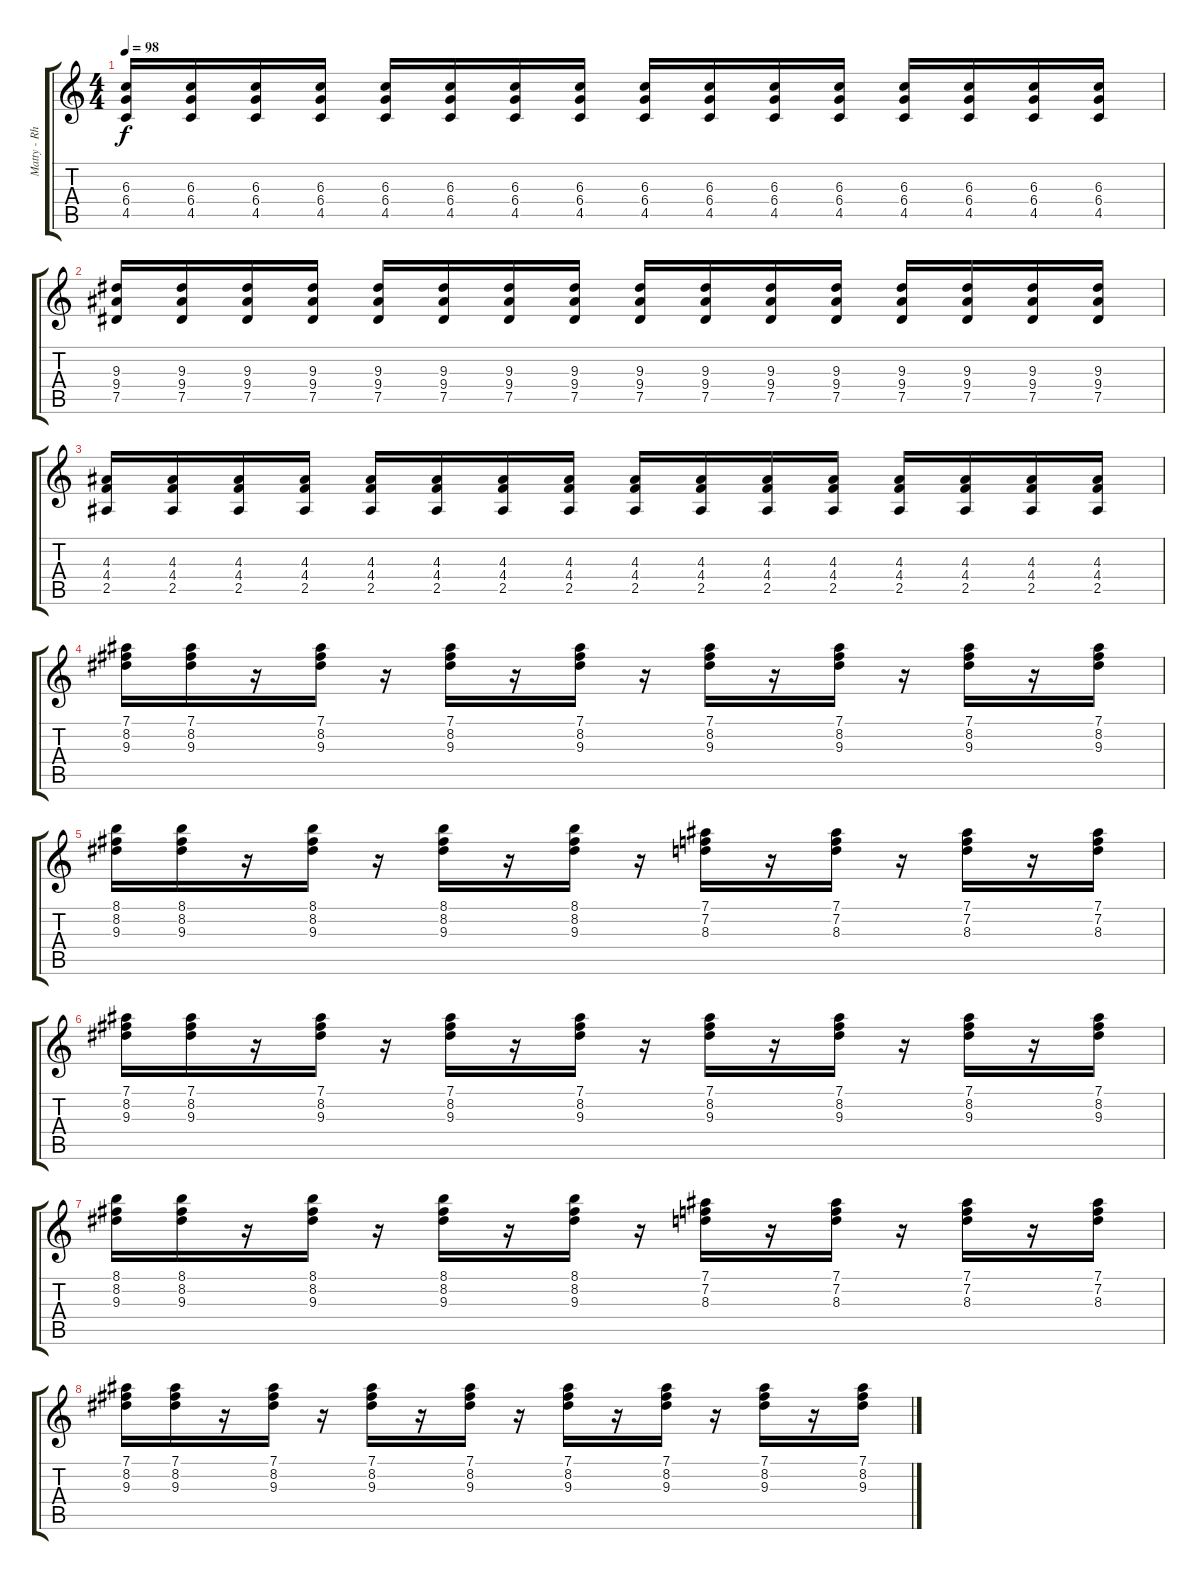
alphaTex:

\track ("Matty - Rhythm Guitar" "Matty - Rh") {instrument distortionguitar}
\staff {score tabs}
\tuning (Eb4 Bb3 Gb3 Db3 Ab2 Eb2) {hide}
\ts (4 4)
\tempo 98
\clef g2
\ks c
(6.3 6.4 4.5).16{dy f} (6.3 6.4 4.5).16 (6.3 6.4 4.5).16 (6.3 6.4 4.5).16 (6.3 6.4 4.5).16 (6.3 6.4 4.5).16 (6.3 6.4 4.5).16 (6.3 6.4 4.5).16 (6.3 6.4 4.5).16 (6.3 6.4 4.5).16 (6.3 6.4 4.5).16 (6.3 6.4 4.5).16 (6.3 6.4 4.5).16 (6.3 6.4 4.5).16 (6.3 6.4 4.5).16 (6.3 6.4 4.5).16 |
(9.3 9.4 7.5).16 (9.3 9.4 7.5).16 (9.3 9.4 7.5).16 (9.3 9.4 7.5).16 (9.3 9.4 7.5).16 (9.3 9.4 7.5).16 (9.3 9.4 7.5).16 (9.3 9.4 7.5).16 (9.3 9.4 7.5).16 (9.3 9.4 7.5).16 (9.3 9.4 7.5).16 (9.3 9.4 7.5).16 (9.3 9.4 7.5).16 (9.3 9.4 7.5).16 (9.3 9.4 7.5).16 (9.3 9.4 7.5).16 |
(4.3 4.4 2.5).16 (4.3 4.4 2.5).16 (4.3 4.4 2.5).16 (4.3 4.4 2.5).16 (4.3 4.4 2.5).16 (4.3 4.4 2.5).16 (4.3 4.4 2.5).16 (4.3 4.4 2.5).16 (4.3 4.4 2.5).16 (4.3 4.4 2.5).16 (4.3 4.4 2.5).16 (4.3 4.4 2.5).16 (4.3 4.4 2.5).16 (4.3 4.4 2.5).16 (4.3 4.4 2.5).16 (4.3 4.4 2.5).16 |
(7.1 8.2 9.3).16{volume 8} (7.1 8.2 9.3).16 r.16 (7.1 8.2 9.3).16 r.16 (7.1 8.2 9.3).16 r.16 (7.1 8.2 9.3).16 r.16 (7.1 8.2 9.3).16 r.16 (7.1 8.2 9.3).16 r.16 (7.1 8.2 9.3).16 r.16 (7.1 8.2 9.3).16 |
(8.1 8.2 9.3).16 (8.1 8.2 9.3).16 r.16 (8.1 8.2 9.3).16 r.16 (8.1 8.2 9.3).16 r.16 (8.1 8.2 9.3).16 r.16 (7.1 7.2 8.3).16 r.16 (7.1 7.2 8.3).16 r.16 (7.1 7.2 8.3).16 r.16 (7.1 7.2 8.3).16 |
(7.1 8.2 9.3).16 (7.1 8.2 9.3).16 r.16 (7.1 8.2 9.3).16 r.16 (7.1 8.2 9.3).16 r.16 (7.1 8.2 9.3).16 r.16 (7.1 8.2 9.3).16 r.16 (7.1 8.2 9.3).16 r.16 (7.1 8.2 9.3).16 r.16 (7.1 8.2 9.3).16 |
(8.1 8.2 9.3).16 (8.1 8.2 9.3).16 r.16 (8.1 8.2 9.3).16 r.16 (8.1 8.2 9.3).16 r.16 (8.1 8.2 9.3).16 r.16 (7.1 7.2 8.3).16 r.16 (7.1 7.2 8.3).16 r.16 (7.1 7.2 8.3).16 r.16 (7.1 7.2 8.3).16 |
(7.1 8.2 9.3).16 (7.1 8.2 9.3).16 r.16 (7.1 8.2 9.3).16 r.16 (7.1 8.2 9.3).16 r.16 (7.1 8.2 9.3).16 r.16 (7.1 8.2 9.3).16 r.16 (7.1 8.2 9.3).16 r.16 (7.1 8.2 9.3).16 r.16 (7.1 8.2 9.3).16
